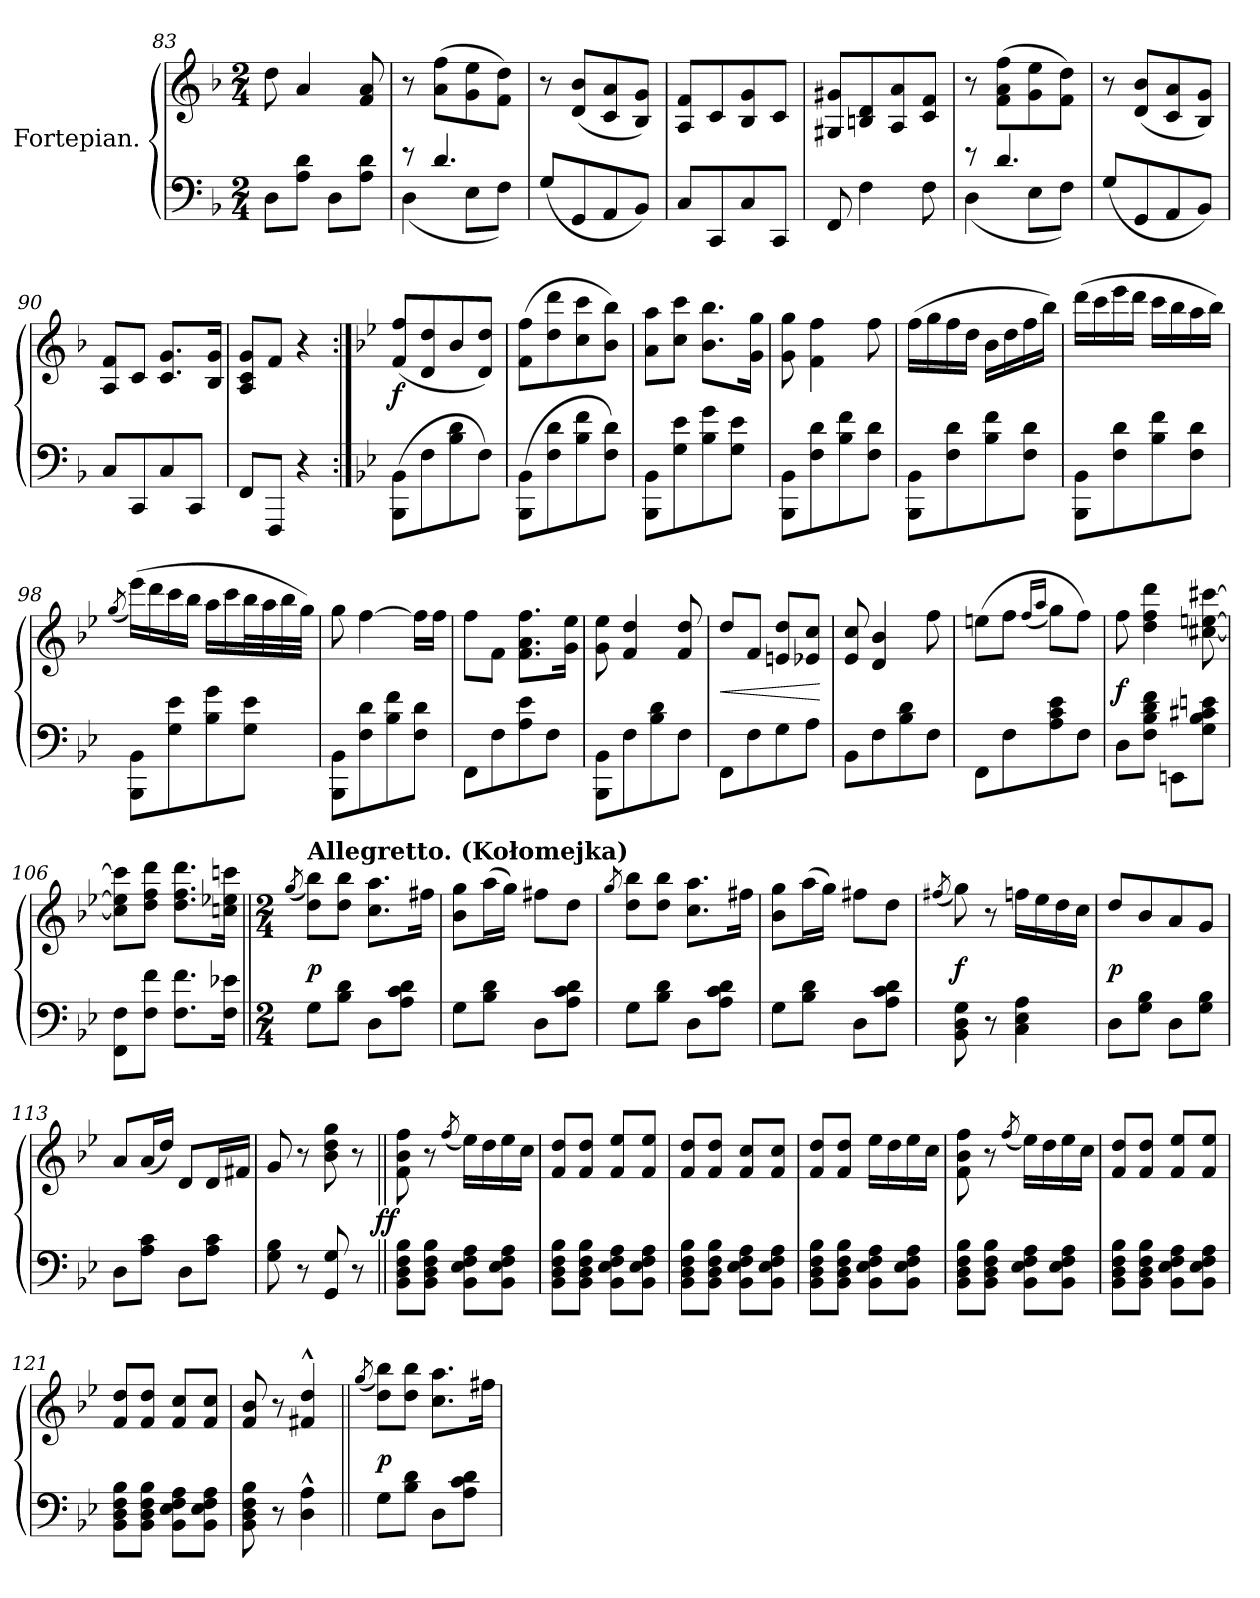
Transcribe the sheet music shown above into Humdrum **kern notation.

**kern	**kern	**dynam
*part1	*part1	*part1
*staff2	*staff1	*staff1/2
*I"Fortepian.	*	*
*clefF4	*clefG2	*
*k[b-]	*k[b-]	*
*M2/4	*M2/4	*
=83	=83	=83
8D\L	8dd\	.
8A\ 8d\J	4a/	.
8D\L	.	.
8A\ 8d\J	8f/ 8a/	.
=84	=84	=84
*^	*	*
8r	(4D\	8r	.
4.d/	.	(8a\ 8ff\L	.
.	8E\L	8g\ 8ee\	.
.	8F\J)	8f\ 8dd\J)	.
*v	*v	*	*
=85	=85	=85
(8G/L	8r	.
8GG/	(8d/ 8b-/L	.
8AA/	8c/ 8a/	.
8BB-/J)	8B-/ 8g/J)	.
=86	=86	=86
8C/L	8A/ 8f/L	.
8CC/	8c/	.
8C/	8B-/ 8g/	.
8CC/J	8c/J	.
=87	=87	=87
8FF/	8G#X/ 8g#X/L	.
4F\	8Bn/ 8d/	.
.	8A/ 8a/	.
8F\	8c/ 8f/J	.
=88	=88	=88
*^	*	*
8r	(4D\	8r	.
4.d/	.	(8f\ 8a\ 8ff\L	.
.	8E\L	8g\ 8ee\	.
.	8F\J)	8f\ 8dd\J)	.
*v	*v	*	*
=89	=89	=89
(8G/L	8r	.
8GG/	(8d/ 8b-/L	.
8AA/	8c/ 8a/	.
8BB-/J)	8B-/ 8g/J)	.
=90	=90	=90
8C/L	8A/ 8f/L	.
8CC/	8c/J	.
8C/	8.c/ 8.g/L	.
8CC/J	.	.
.	16B-/ 16g/Jk	.
=91	=91	=91
8FF/L	8A/ 8c/ 8g/L	.
8FFF/J	8f/J	.
4r	4r	.
=92:|!	=92:|!	=92:|!
*k[b-e-]	*k[b-e-]	*
(8BBB-\ 8BB-\L	(8f/ 8ff/L	f
8F\	8d/ 8dd/	.
8B-\ 8d\	8b-/	.
8F\J)	8d/ 8dd/J)	.
=93	=93	=93
(8BBB-\ 8BB-\L	(8f\ 8ff\L	.
8F\ 8d\	8dd\ 8ddd\	.
8B-\ 8f\	8cc\ 8ccc\	.
8F\ 8d\J)	8b-\ 8bb-\J)	.
=94	=94	=94
8BBB-\ 8BB-\L	8a\ 8aa\L	.
8G\ 8e-\	8cc\ 8ccc\J	.
8B-\ 8g\	8.b-\ 8.bb-\L	.
8G\ 8e-\J	.	.
.	16g\ 16gg\Jk	.
=95	=95	=95
8BBB-\ 8BB-\L	8g\ 8gg\	.
8F\ 8d\	4f\ 4ff\	.
8B-\ 8f\	.	.
8F\ 8d\J	8ff\	.
=96	=96	=96
8BBB-\ 8BB-\L	(16ff\LL	.
.	16gg\	.
8F\ 8d\	16ff\	.
.	16dd\JJ	.
8B-\ 8f\	16b-\LL	.
.	16dd\	.
8F\ 8d\J	16ff\	.
.	16bb-\JJ)	.
=97	=97	=97
8BBB-\ 8BB-\L	(16ddd\LL	.
.	16ccc\	.
8F\ 8d\	16eee-\	.
.	16ddd\JJ	.
8B-\ 8f\	16ccc\LL	.
.	16bb-\	.
8F\ 8d\J	16aa\	.
.	16bb-\JJ)	.
=98	=98	=98
.	(8qgg/	.
8BBB-\ 8BB-\L	(16eee-\LL)	.
.	16ddd\	.
8G\ 8e-\	16ccc\	.
.	16bb-\JJ	.
8B-\ 8g\	16aa\LL	.
.	16ccc\	.
8G\ 8e-\J	32bb-\L	.
.	32aa\	.
.	32bb-\	.
.	32gg\JJJ)	.
=99	=99	=99
8BBB-\ 8BB-\L	8gg\	.
8F\ 8d\	[4ff\	.
8B-\ 8f\	.	.
8F\ 8d\J	16ff\LL]	.
.	16ff\JJ	.
=100	=100	=100
8FF\L	8ff\L	.
8F\	8f\J	.
8A\ 8e-\	8.f\ 8.a\ 8.ff\L	.
8F\J	.	.
.	16g\ 16ee-\Jk	.
=101	=101	=101
8BBB-\ 8BB-\L	8g\ 8ee-\	.
8F\	4f/ 4dd/	.
8B-\ 8d\	.	.
8F\J	8f/ 8dd/	.
=102	=102	=102
8FF\L	8dd/L	<
8F\	8f/J	.
8G\	8en/ 8dd/L	.
8A\J	8e-X/ 8cc/J	.
.	.	[
=103	=103	=103
8BB-\L	8e-/ 8cc/	.
8F\	4d/ 4b-/	.
8B-\ 8d\	.	.
8F\J	8ff\	.
=104	=104	=104
8FF\L	(8een\L	.
8F\	8ff\J	.
.	(16qqff/LL	.
.	16qqaa/JJ	.
8A\ 8c\ 8e-\	8gg\L)	.
8F\J	8ff\J)	.
=105	=105	=105
8D\L	8ff\	f
8F\ 8B-\ 8d\ 8f\J	4dd\ 4ff\ 4ddd\	.
8EEn\L	.	.
8G\ 8B-\ 8c#X\ 8en\J	[8cc#X\ [8een\ [8ccc#X\	.
=106	=106	=106
8FF\ 8F\L	8cc#]\ 8ee]\ 8ccc#]\L	.
8F\ 8f\J	8dd\ 8ff\ 8ddd\J	.
8.F\ 8.f\L	8.dd\ 8.ff\ 8.ddd\L	.
16F\ 16e-X\Jk	16ccn\ 16ee-X\ 16cccn\Jk	.
=107||	=107||	=107||
*M2/4	*M2/4	*
.	(8qgg/	.
!	!LO:TX:a:B:t=Allegretto. (Kołomejka)	!
8G\L	8dd\ 8bb-\L)	p
8B-\ 8d\J	8dd\ 8bb-\J	.
8D\L	8.cc\ 8.aa\L	.
8A\ 8c\ 8d\J	.	.
.	16ff#X\Jk	.
=108	=108	=108
8G\L	8b-\ 8gg\L	.
8B-\ 8d\J	(16aa\L	.
.	16gg\JJ)	.
8D\L	8ff#X\L	.
8A\ 8c\ 8d\J	8dd\J	.
=109	=109	=109
.	8qgg/	.
8G\L	8dd\ 8bb-\L	.
8B-\ 8d\J	8dd\ 8bb-\J	.
8D\L	8.cc\ 8.aa\L	.
8A\ 8c\ 8d\J	.	.
.	16ff#X\Jk	.
=110	=110	=110
8G\L	8b-\ 8gg\L	.
8B-\ 8d\J	(16aa\L	.
.	16gg\JJ)	.
8D\L	8ff#X\L	.
8A\ 8c\ 8d\J	8dd\J	.
=111	=111	=111
.	(8qff#X/	.
8BB-\ 8D\ 8G\	8gg\)	f
8r	8r	.
4C\ 4E-\ 4A\	16ffn\LL	.
.	16ee-\	.
.	16dd\	.
.	16cc\JJ	.
=112	=112	=112
8D\L	8dd/L	p
8G\ 8B-\J	8b-/	.
8D\L	8a/	.
8G\ 8B-\J	8g/J	.
=113	=113	=113
8D\L	8a/L	.
8A\ 8c\J	(16a/L	.
.	16dd/JJ)	.
8D\L	8d/L	.
8A\ 8c\J	16d/L	.
.	16f#X/JJ	.
=114	=114	=114
8G\ 8B-\	8g/	.
8r	8r	.
8GG/ 8G/	8b-\ 8dd\ 8gg\	.
8r	8r	.
=115||	=115||	=115||
!	!	!LO:DY:rj
8BB-\ 8D\ 8F\ 8B-\L	8f\ 8b-\ 8ff\	ff
8BB-\ 8D\ 8F\ 8B-\J	8r	.
.	(8qff/	.
8BB-\ 8E-\ 8F\ 8A\L	16ee-\LL)	.
.	16dd\	.
8BB-\ 8E-\ 8F\ 8A\J	16ee-\	.
.	16cc\JJ	.
=116	=116	=116
8BB-\ 8D\ 8F\ 8B-\L	8f/ 8dd/L	.
8BB-\ 8D\ 8F\ 8B-\J	8f/ 8dd/J	.
8BB-\ 8E-\ 8F\ 8A\L	8f/ 8ee-/L	.
8BB-\ 8E-\ 8F\ 8A\J	8f/ 8ee-/J	.
=117	=117	=117
8BB-\ 8D\ 8F\ 8B-\L	8f/ 8dd/L	.
8BB-\ 8D\ 8F\ 8B-\J	8f/ 8dd/J	.
8BB-\ 8E-\ 8F\ 8A\L	8f/ 8cc/L	.
8BB-\ 8E-\ 8F\ 8A\J	8f/ 8cc/J	.
=118	=118	=118
8BB-\ 8D\ 8F\ 8B-\L	8f/ 8dd/L	.
8BB-\ 8D\ 8F\ 8B-\J	8f/ 8dd/J	.
8BB-\ 8E-\ 8F\ 8A\L	16ee-\LL	.
.	16dd\	.
8BB-\ 8E-\ 8F\ 8A\J	16ee-\	.
.	16cc\JJ	.
=119	=119	=119
8BB-\ 8D\ 8F\ 8B-\L	8f\ 8b-\ 8ff\	.
8BB-\ 8D\ 8F\ 8B-\J	8r	.
.	(8qff/	.
8BB-\ 8E-\ 8F\ 8A\L	16ee-\LL)	.
.	16dd\	.
8BB-\ 8E-\ 8F\ 8A\J	16ee-\	.
.	16cc\JJ	.
=120	=120	=120
8BB-\ 8D\ 8F\ 8B-\L	8f/ 8dd/L	.
8BB-\ 8D\ 8F\ 8B-\J	8f/ 8dd/J	.
8BB-\ 8E-\ 8F\ 8A\L	8f/ 8ee-/L	.
8BB-\ 8E-\ 8F\ 8A\J	8f/ 8ee-/J	.
=121	=121	=121
8BB-\ 8D\ 8F\ 8B-\L	8f/ 8dd/L	.
8BB-\ 8D\ 8F\ 8B-\J	8f/ 8dd/J	.
8BB-\ 8E-\ 8F\ 8A\L	8f/ 8cc/L	.
8BB-\ 8E-\ 8F\ 8A\J	8f/ 8cc/J	.
=122	=122	=122
8BB-\ 8D\ 8F\ 8B-\	8f/ 8b-/	.
8r	8r	.
4D^^\ 4A^^\	4f#X^^</ 4dd^^</	.
=123||	=123||	=123||
.	(8qgg/	.
8G\L	8dd\ 8bb-\L)	p
8B-\ 8d\J	8dd\ 8bb-\J	.
8D\L	8.cc\ 8.aa\L	.
8A\ 8c\ 8d\J	.	.
.	16ff#X\Jk	.
=	=	=
*-	*-	*-
